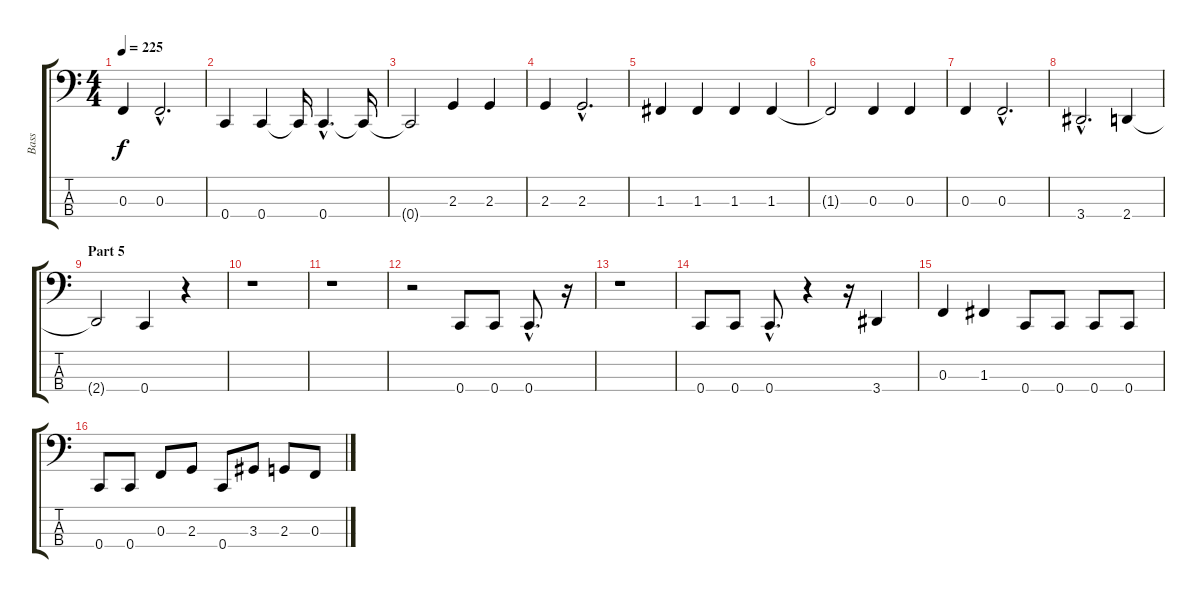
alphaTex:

\track ("Bass" "Bass") {instrument electricbassfinger}
\staff {score tabs}
\tuning (Eb2 Bb1 F1 C1) {hide}
\ts (4 4)
\tempo 225
\clef f4
\ks c
0.3.4{dy f} 0.3{hac}.2{d} |
0.4.4 0.4.4 0.4{t}.16 0.4{hac}.4{d} 0.4{t}.16 |
0.4{t}.2 2.3.4 2.3.4 |
2.3.4 2.3{hac}.2{d} |
1.3.4 1.3.4 1.3.4 1.3.4 |
1.3{t}.2 0.3.4 0.3.4 |
0.3.4 0.3{hac}.2{d} |
3.4{hac}.2{d} 2.4.4 |
\section ("" "Part 5")
2.4{t}.2 0.4.4 r.4 |
r.1 |
r.1 |
r.2 0.4.8 0.4.8 0.4{hac}.8{d} r.16 |
r.1 |
0.4.8 0.4.8 0.4{hac}.8{d} r.4 r.16 3.4.4 |
0.3.4 1.3.4 0.4.8 0.4.8 0.4.8 0.4.8 |
0.4.8 0.4.8 0.3.8 2.3.8 0.4.8 3.3.8 2.3.8 0.3.8
